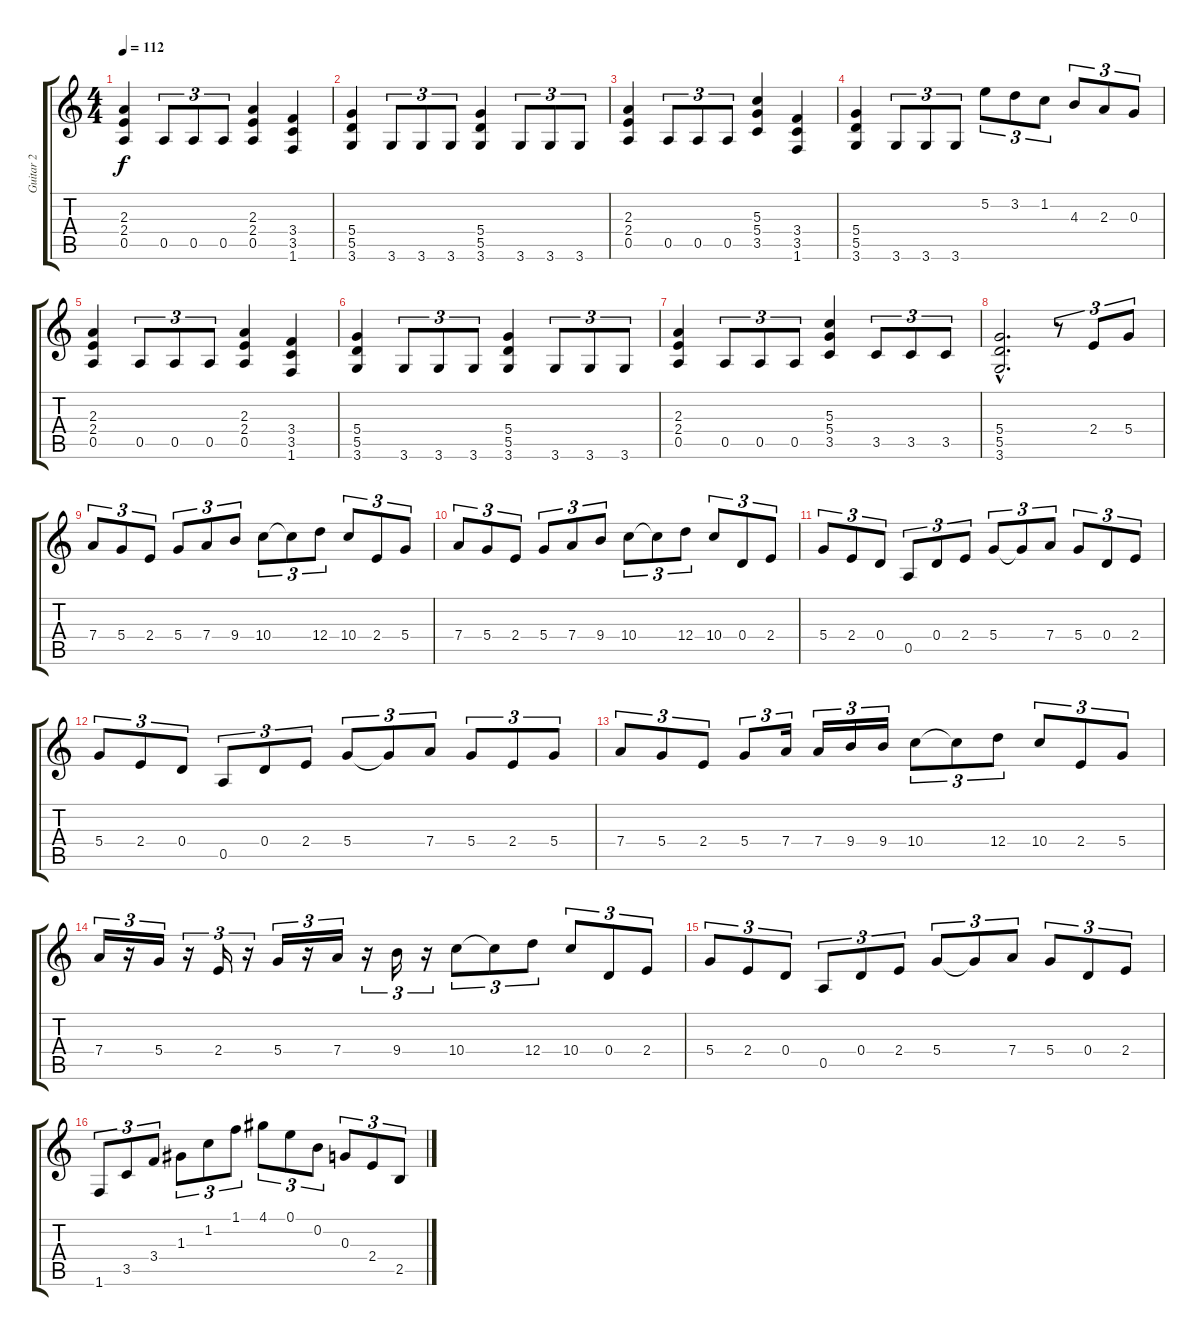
\track ("Guitar 2" "Guitar 2") {instrument distortionguitar}
\staff {score tabs}
\tuning (E4 B3 G3 D3 A2 E2) {hide}
\ts (4 4)
\tempo 112
\clef g2
\ks c
(2.3 2.4 0.5).4{dy f} 0.5.8{tu (3 2)} 0.5.8{tu (3 2)} 0.5.8{tu (3 2)} (2.3 2.4 0.5).4 (3.4 3.5 1.6).4 |
(5.4 5.5 3.6).4 3.6.8{tu (3 2)} 3.6.8{tu (3 2)} 3.6.8{tu (3 2)} (5.4 5.5 3.6).4 3.6.8{tu (3 2)} 3.6.8{tu (3 2)} 3.6.8{tu (3 2)} |
(2.3 2.4 0.5).4 0.5.8{tu (3 2)} 0.5.8{tu (3 2)} 0.5.8{tu (3 2)} (5.3 5.4 3.5).4 (3.4 3.5 1.6).4 |
(5.4 5.5 3.6).4 3.6.8{tu (3 2)} 3.6.8{tu (3 2)} 3.6.8{tu (3 2)} 5.2.8{tu (3 2)} 3.2.8{tu (3 2)} 1.2.8{tu (3 2)} 4.3.8{tu (3 2)} 2.3.8{tu (3 2)} 0.3.8{tu (3 2)} |
(2.3 2.4 0.5).4 0.5.8{tu (3 2)} 0.5.8{tu (3 2)} 0.5.8{tu (3 2)} (2.3 2.4 0.5).4 (3.4 3.5 1.6).4 |
(5.4 5.5 3.6).4 3.6.8{tu (3 2)} 3.6.8{tu (3 2)} 3.6.8{tu (3 2)} (5.4 5.5 3.6).4 3.6.8{tu (3 2)} 3.6.8{tu (3 2)} 3.6.8{tu (3 2)} |
(2.3 2.4 0.5).4 0.5.8{tu (3 2)} 0.5.8{tu (3 2)} 0.5.8{tu (3 2)} (5.3 5.4 3.5).4 3.5.8{tu (3 2)} 3.5.8{tu (3 2)} 3.5.8{tu (3 2)} |
(5.4{hac} 5.5{hac} 3.6{hac}).2{d} r.8{tu (3 2)} 2.4.8{tu (3 2)} 5.4.8{tu (3 2)} |
7.4.8{tu (3 2)} 5.4.8{tu (3 2)} 2.4.8{tu (3 2)} 5.4.8{tu (3 2)} 7.4.8{tu (3 2)} 9.4.8{tu (3 2)} 10.4.8{tu (3 2)} 10.4{t}.8{tu (3 2)} 12.4.8{tu (3 2)} 10.4.8{tu (3 2)} 2.4.8{tu (3 2)} 5.4.8{tu (3 2)} |
7.4.8{tu (3 2)} 5.4.8{tu (3 2)} 2.4.8{tu (3 2)} 5.4.8{tu (3 2)} 7.4.8{tu (3 2)} 9.4.8{tu (3 2)} 10.4.8{tu (3 2)} 10.4{t}.8{tu (3 2)} 12.4.8{tu (3 2)} 10.4.8{tu (3 2)} 0.4.8{tu (3 2)} 2.4.8{tu (3 2)} |
5.4.8{tu (3 2)} 2.4.8{tu (3 2)} 0.4.8{tu (3 2)} 0.5.8{tu (3 2)} 0.4.8{tu (3 2)} 2.4.8{tu (3 2)} 5.4.8{tu (3 2)} 5.4{t}.8{tu (3 2)} 7.4.8{tu (3 2)} 5.4.8{tu (3 2)} 0.4.8{tu (3 2)} 2.4.8{tu (3 2)} |
5.4.8{tu (3 2)} 2.4.8{tu (3 2)} 0.4.8{tu (3 2)} 0.5.8{tu (3 2)} 0.4.8{tu (3 2)} 2.4.8{tu (3 2)} 5.4.8{tu (3 2)} 5.4{t}.8{tu (3 2)} 7.4.8{tu (3 2)} 5.4.8{tu (3 2)} 2.4.8{tu (3 2)} 5.4.8{tu (3 2)} |
7.4.8{tu (3 2)} 5.4.8{tu (3 2)} 2.4.8{tu (3 2)} 5.4.8{tu (3 2)} 7.4.16{tu (3 2)} 7.4.16{tu (3 2)} 9.4.16{tu (3 2)} 9.4.16{tu (3 2)} 10.4.8{tu (3 2)} 10.4{t}.8{tu (3 2)} 12.4.8{tu (3 2)} 10.4.8{tu (3 2)} 2.4.8{tu (3 2)} 5.4.8{tu (3 2)} |
7.4.16{tu (3 2)} r.16{tu (3 2)} 5.4.16{tu (3 2)} r.16{tu (3 2)} 2.4.16{tu (3 2)} r.16{tu (3 2)} 5.4.16{tu (3 2)} r.16{tu (3 2)} 7.4.16{tu (3 2)} r.16{tu (3 2)} 9.4.16{tu (3 2)} r.16{tu (3 2)} 10.4.8{tu (3 2)} 10.4{t}.8{tu (3 2)} 12.4.8{tu (3 2)} 10.4.8{tu (3 2)} 0.4.8{tu (3 2)} 2.4.8{tu (3 2)} |
5.4.8{tu (3 2)} 2.4.8{tu (3 2)} 0.4.8{tu (3 2)} 0.5.8{tu (3 2)} 0.4.8{tu (3 2)} 2.4.8{tu (3 2)} 5.4.8{tu (3 2)} 5.4{t}.8{tu (3 2)} 7.4.8{tu (3 2)} 5.4.8{tu (3 2)} 0.4.8{tu (3 2)} 2.4.8{tu (3 2)} |
1.6.8{tu (3 2)} 3.5.8{tu (3 2)} 3.4.8{tu (3 2)} 1.3.8{tu (3 2)} 1.2.8{tu (3 2)} 1.1.8{tu (3 2)} 4.1.8{tu (3 2)} 0.1.8{tu (3 2)} 0.2.8{tu (3 2)} 0.3.8{tu (3 2)} 2.4.8{tu (3 2)} 2.5.8{tu (3 2)}
